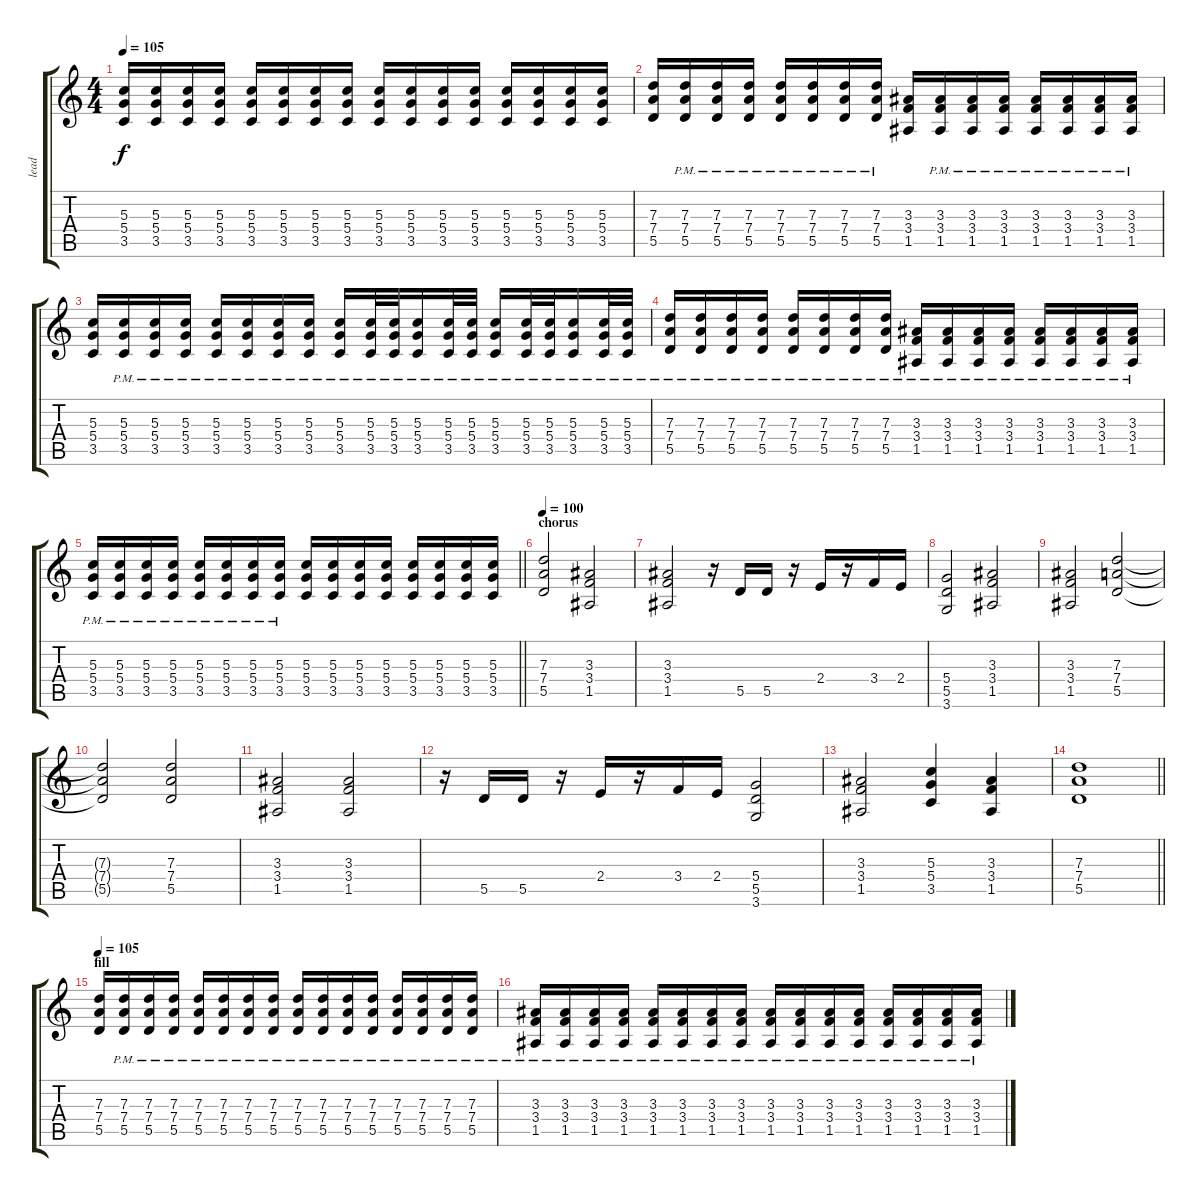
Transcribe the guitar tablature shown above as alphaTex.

\track ("lead " "lead ") {instrument distortionguitar}
\staff {score tabs}
\tuning (E4 B3 G3 D3 A2 E2) {hide}
\ts (4 4)
\tempo 105
\clef g2
\ks c
(5.3 5.4 3.5).16{dy f} (5.3 5.4 3.5).16 (5.3 5.4 3.5).16 (5.3 5.4 3.5).16 (5.3 5.4 3.5).16 (5.3 5.4 3.5).16 (5.3 5.4 3.5).16 (5.3 5.4 3.5).16 (5.3 5.4 3.5).16 (5.3 5.4 3.5).16 (5.3 5.4 3.5).16 (5.3 5.4 3.5).16 (5.3 5.4 3.5).16 (5.3 5.4 3.5).16 (5.3 5.4 3.5).16 (5.3 5.4 3.5).16 |
(7.3 7.4 5.5).16 (7.3{pm} 7.4{pm} 5.5{pm}).16 (7.3{pm} 7.4{pm} 5.5{pm}).16 (7.3{pm} 7.4{pm} 5.5{pm}).16 (7.3{pm} 7.4{pm} 5.5{pm}).16 (7.3{pm} 7.4{pm} 5.5{pm}).16 (7.3{pm} 7.4{pm} 5.5{pm}).16 (7.3{pm} 7.4{pm} 5.5{pm}).16 (3.3 3.4 1.5).16 (3.3{pm} 3.4{pm} 1.5{pm}).16 (3.3{pm} 3.4{pm} 1.5{pm}).16 (3.3{pm} 3.4{pm} 1.5{pm}).16 (3.3{pm} 3.4{pm} 1.5{pm}).16 (3.3{pm} 3.4{pm} 1.5{pm}).16 (3.3{pm} 3.4{pm} 1.5{pm}).16 (3.3{pm} 3.4{pm} 1.5{pm}).16 |
(5.3 5.4 3.5).16 (5.3{pm} 5.4{pm} 3.5{pm}).16 (5.3{pm} 5.4{pm} 3.5{pm}).16 (5.3{pm} 5.4{pm} 3.5{pm}).16 (5.3{pm} 5.4{pm} 3.5{pm}).16 (5.3{pm} 5.4{pm} 3.5{pm}).16 (5.3{pm} 5.4{pm} 3.5{pm}).16 (5.3{pm} 5.4{pm} 3.5{pm}).16 (5.3{pm} 5.4{pm} 3.5{pm}).16 (5.3{pm} 5.4{pm} 3.5{pm}).32 (5.3{pm} 5.4{pm} 3.5{pm}).32 (5.3{pm} 5.4{pm} 3.5{pm}).16 (5.3{pm} 5.4{pm} 3.5{pm}).32 (5.3{pm} 5.4{pm} 3.5{pm}).32 (5.3{pm} 5.4{pm} 3.5{pm}).16 (5.3{pm} 5.4{pm} 3.5{pm}).32 (5.3{pm} 5.4{pm} 3.5{pm}).32 (5.3{pm} 5.4{pm} 3.5{pm}).16 (5.3{pm} 5.4{pm} 3.5{pm}).32 (5.3{pm} 5.4{pm} 3.5{pm}).32 |
(7.3{pm} 7.4{pm} 5.5{pm}).16 (7.3{pm} 7.4{pm} 5.5{pm}).16 (7.3{pm} 7.4{pm} 5.5{pm}).16 (7.3{pm} 7.4{pm} 5.5{pm}).16 (7.3{pm} 7.4{pm} 5.5{pm}).16 (7.3{pm} 7.4{pm} 5.5{pm}).16 (7.3{pm} 7.4{pm} 5.5{pm}).16 (7.3{pm} 7.4{pm} 5.5{pm}).16 (3.3{pm} 3.4{pm} 1.5{pm}).16 (3.3{pm} 3.4{pm} 1.5{pm}).16 (3.3{pm} 3.4{pm} 1.5{pm}).16 (3.3{pm} 3.4{pm} 1.5{pm}).16 (3.3{pm} 3.4{pm} 1.5{pm}).16 (3.3{pm} 3.4{pm} 1.5{pm}).16 (3.3{pm} 3.4{pm} 1.5{pm}).16 (3.3{pm} 3.4{pm} 1.5{pm}).16 |
\barLineRight lightlight
(5.3{pm} 5.4{pm} 3.5{pm}).16 (5.3{pm} 5.4{pm} 3.5{pm}).16 (5.3{pm} 5.4{pm} 3.5{pm}).16 (5.3{pm} 5.4{pm} 3.5{pm}).16 (5.3{pm} 5.4{pm} 3.5{pm}).16 (5.3{pm} 5.4{pm} 3.5{pm}).16 (5.3{pm} 5.4{pm} 3.5{pm}).16 (5.3{pm} 5.4{pm} 3.5{pm}).16 (5.3 5.4 3.5).16 (5.3 5.4 3.5).16 (5.3 5.4 3.5).16 (5.3 5.4 3.5).16 (5.3 5.4 3.5).16 (5.3 5.4 3.5).16 (5.3 5.4 3.5).16 (5.3 5.4 3.5).16 |
\section ("" "chorus")
\tempo 100
(7.3 7.4 5.5).2 (3.3 3.4 1.5).2 |
(3.3 3.4 1.5).2 r.16 5.5.16 5.5.16 r.16 2.4.16 r.16 3.4.16 2.4.16 |
(5.4 5.5 3.6).2 (3.3 3.4 1.5).2 |
(3.3 3.4 1.5).2 (7.3 7.4 5.5).2 |
(7.3{t} 7.4{t} 5.5{t}).2 (7.3 7.4 5.5).2 |
(3.3 3.4 1.5).2 (3.3 3.4 1.5).2 |
r.16 5.5.16 5.5.16 r.16 2.4.16 r.16 3.4.16 2.4.16 (5.4 5.5 3.6).2 |
(3.3 3.4 1.5).2 (5.3 5.4 3.5).4 (3.3 3.4 1.5).4 |
\barLineRight lightlight
(7.3 7.4 5.5).1 |
\section ("" "fill")
\tempo 105
(7.3 7.4 5.5).16 (7.3{pm} 7.4{pm} 5.5{pm}).16 (7.3{pm} 7.4{pm} 5.5{pm}).16 (7.3{pm} 7.4{pm} 5.5{pm}).16 (7.3{pm} 7.4{pm} 5.5{pm}).16 (7.3{pm} 7.4{pm} 5.5{pm}).16 (7.3{pm} 7.4{pm} 5.5{pm}).16 (7.3{pm} 7.4{pm} 5.5{pm}).16 (7.3{pm} 7.4{pm} 5.5{pm}).16 (7.3{pm} 7.4{pm} 5.5{pm}).16 (7.3{pm} 7.4{pm} 5.5{pm}).16 (7.3{pm} 7.4{pm} 5.5{pm}).16 (7.3{pm} 7.4{pm} 5.5{pm}).16 (7.3{pm} 7.4{pm} 5.5{pm}).16 (7.3{pm} 7.4{pm} 5.5{pm}).16 (7.3{pm} 7.4{pm} 5.5{pm}).16 |
(3.3{pm} 3.4{pm} 1.5{pm}).16 (3.3{pm} 3.4{pm} 1.5{pm}).16 (3.3{pm} 3.4{pm} 1.5{pm}).16 (3.3{pm} 3.4{pm} 1.5{pm}).16 (3.3{pm} 3.4{pm} 1.5{pm}).16 (3.3{pm} 3.4{pm} 1.5{pm}).16 (3.3{pm} 3.4{pm} 1.5{pm}).16 (3.3{pm} 3.4{pm} 1.5{pm}).16 (3.3{pm} 3.4{pm} 1.5{pm}).16 (3.3{pm} 3.4{pm} 1.5{pm}).16 (3.3{pm} 3.4{pm} 1.5{pm}).16 (3.3{pm} 3.4{pm} 1.5{pm}).16 (3.3{pm} 3.4{pm} 1.5{pm}).16 (3.3{pm} 3.4{pm} 1.5{pm}).16 (3.3{pm} 3.4{pm} 1.5{pm}).16 (3.3{pm} 3.4{pm} 1.5{pm}).16
